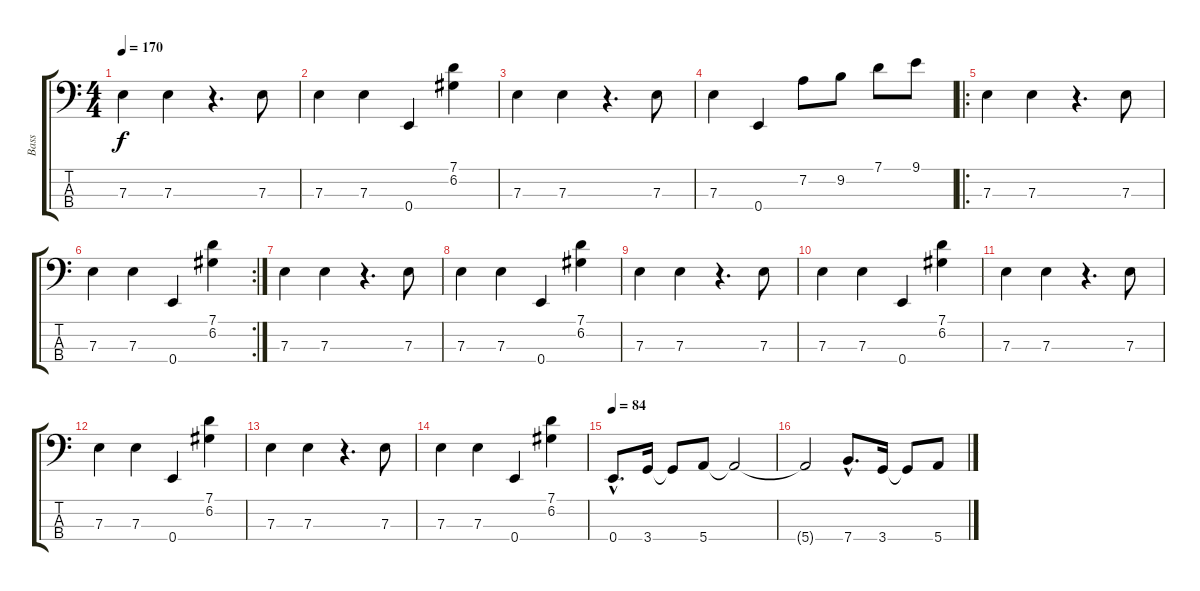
\track ("Bass" "Bass") {instrument electricbassfinger}
\staff {score tabs}
\tuning (G2 D2 A1 E1) {hide}
\ts (4 4)
\tempo 170
\clef f4
\ks c
7.3.4{dy f} 7.3.4 r.4{d} 7.3.8 |
7.3.4 7.3.4 0.4.4 (7.1 6.2).4 |
7.3.4 7.3.4 r.4{d} 7.3.8 |
7.3.4 0.4.4 7.2.8 9.2.8 7.1.8 9.1.8 |
\ro
7.3.4 7.3.4 r.4{d} 7.3.8 |
\rc 2
7.3.4 7.3.4 0.4.4 (7.1 6.2).4 |
7.3.4 7.3.4 r.4{d} 7.3.8 |
7.3.4 7.3.4 0.4.4 (7.1 6.2).4 |
7.3.4 7.3.4 r.4{d} 7.3.8 |
7.3.4 7.3.4 0.4.4 (7.1 6.2).4 |
7.3.4 7.3.4 r.4{d} 7.3.8 |
7.3.4 7.3.4 0.4.4 (7.1 6.2).4 |
7.3.4 7.3.4 r.4{d} 7.3.8 |
7.3.4 7.3.4 0.4.4 (7.1 6.2).4 |
\tempo 84
0.4{hac}.8{d} 3.4.16 3.4{t}.8 5.4.8 5.4{t}.2 |
5.4{t}.2 7.4{hac}.8{d} 3.4.16 3.4{t}.8 5.4.8
